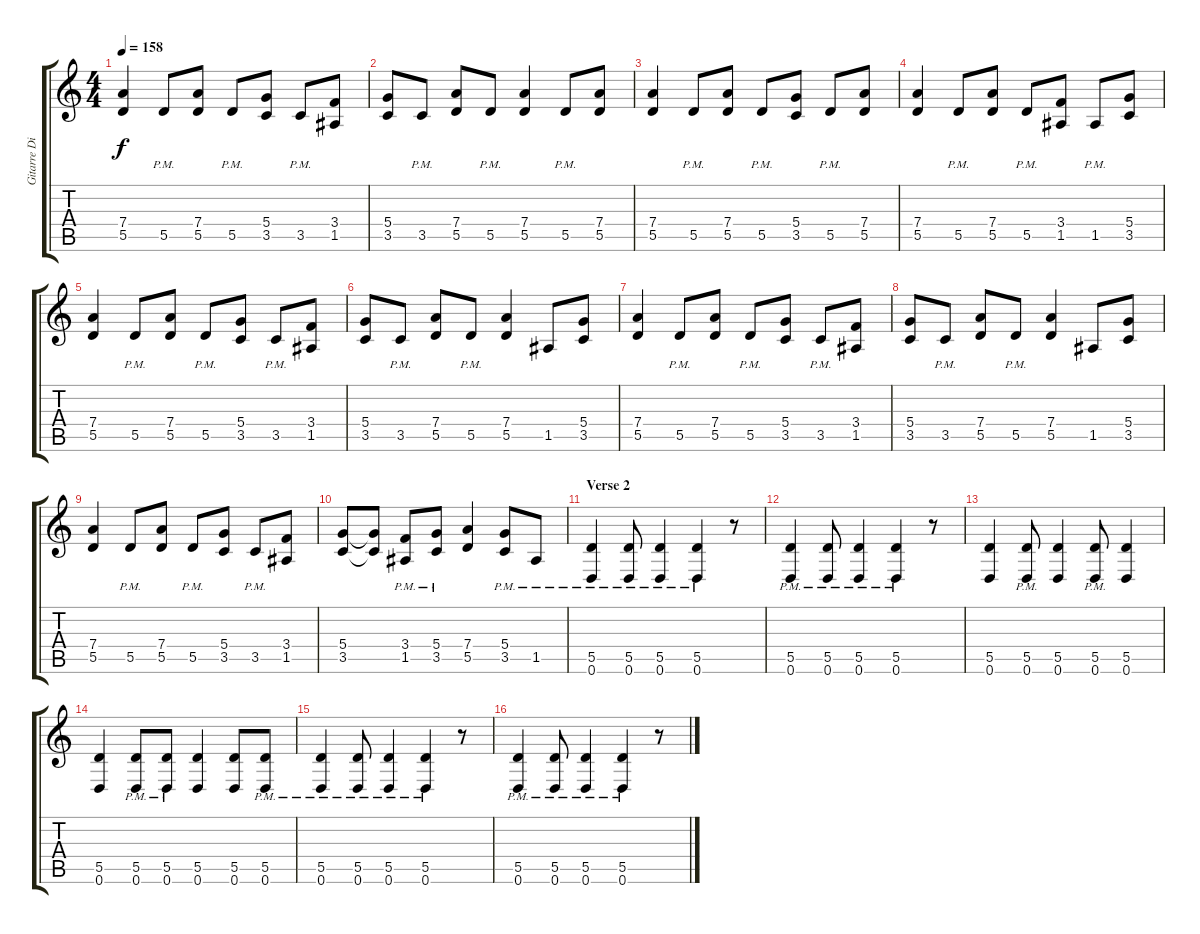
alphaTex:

\track ("Gitarre Distortion" "Gitarre Di") {instrument distortionguitar}
\staff {score tabs}
\tuning (E4 B3 G3 D3 A2 D2) {hide}
\ts (4 4)
\tempo 158
\clef g2
\ks c
(7.4 5.5).4{dy f} 5.5{pm}.8 (7.4 5.5).8 5.5{pm}.8 (5.4 3.5).8 3.5{pm}.8 (3.4 1.5).8 |
(5.4 3.5).8 3.5{pm}.8 (7.4 5.5).8 5.5{pm}.8 (7.4 5.5).4 5.5{pm}.8 (7.4 5.5).8 |
(7.4 5.5).4 5.5{pm}.8 (7.4 5.5).8 5.5{pm}.8 (5.4 3.5).8 5.5{pm}.8 (7.4 5.5).8 |
(7.4 5.5).4 5.5{pm}.8 (7.4 5.5).8 5.5{pm}.8 (3.4 1.5).8 1.5{pm}.8 (5.4 3.5).8 |
(7.4 5.5).4 5.5{pm}.8 (7.4 5.5).8 5.5{pm}.8 (5.4 3.5).8 3.5{pm}.8 (3.4 1.5).8 |
(5.4 3.5).8 3.5{pm}.8 (7.4 5.5).8 5.5{pm}.8 (7.4 5.5).4 1.5.8 (5.4 3.5).8 |
(7.4 5.5).4 5.5{pm}.8 (7.4 5.5).8 5.5{pm}.8 (5.4 3.5).8 3.5{pm}.8 (3.4 1.5).8 |
(5.4 3.5).8 3.5{pm}.8 (7.4 5.5).8 5.5{pm}.8 (7.4 5.5).4 1.5.8 (5.4 3.5).8 |
(7.4 5.5).4 5.5{pm}.8 (7.4 5.5).8 5.5{pm}.8 (5.4 3.5).8 3.5{pm}.8 (3.4 1.5).8 |
(5.4 3.5).8 (5.4{t} 3.5{t}).8 (3.4 1.5{pm}).8 (5.4 3.5{pm}).8 (7.4 5.5).4 (5.4 3.5{pm}).8 1.5{pm}.8 |
\section ("" "Verse 2")
(5.5{pm} 0.6{pm}).4 (5.5{pm} 0.6{pm}).8 (5.5{pm} 0.6{pm}).4 (5.5{pm} 0.6{pm}).4 r.8 |
(5.5{pm} 0.6{pm}).4 (5.5{pm} 0.6{pm}).8 (5.5{pm} 0.6{pm}).4 (5.5{pm} 0.6{pm}).4 r.8 |
(5.5 0.6).4 (5.5{pm} 0.6{pm}).8 (5.5 0.6).4 (5.5{pm} 0.6{pm}).8 (5.5 0.6).4 |
(5.5 0.6).4 (5.5{pm} 0.6{pm}).8 (5.5{pm} 0.6{pm}).8 (5.5 0.6).4 (5.5 0.6).8 (5.5{pm} 0.6{pm}).8 |
(5.5{pm} 0.6{pm}).4 (5.5{pm} 0.6{pm}).8 (5.5{pm} 0.6{pm}).4 (5.5{pm} 0.6{pm}).4 r.8 |
(5.5{pm} 0.6{pm}).4 (5.5{pm} 0.6{pm}).8 (5.5{pm} 0.6{pm}).4 (5.5{pm} 0.6{pm}).4 r.8
